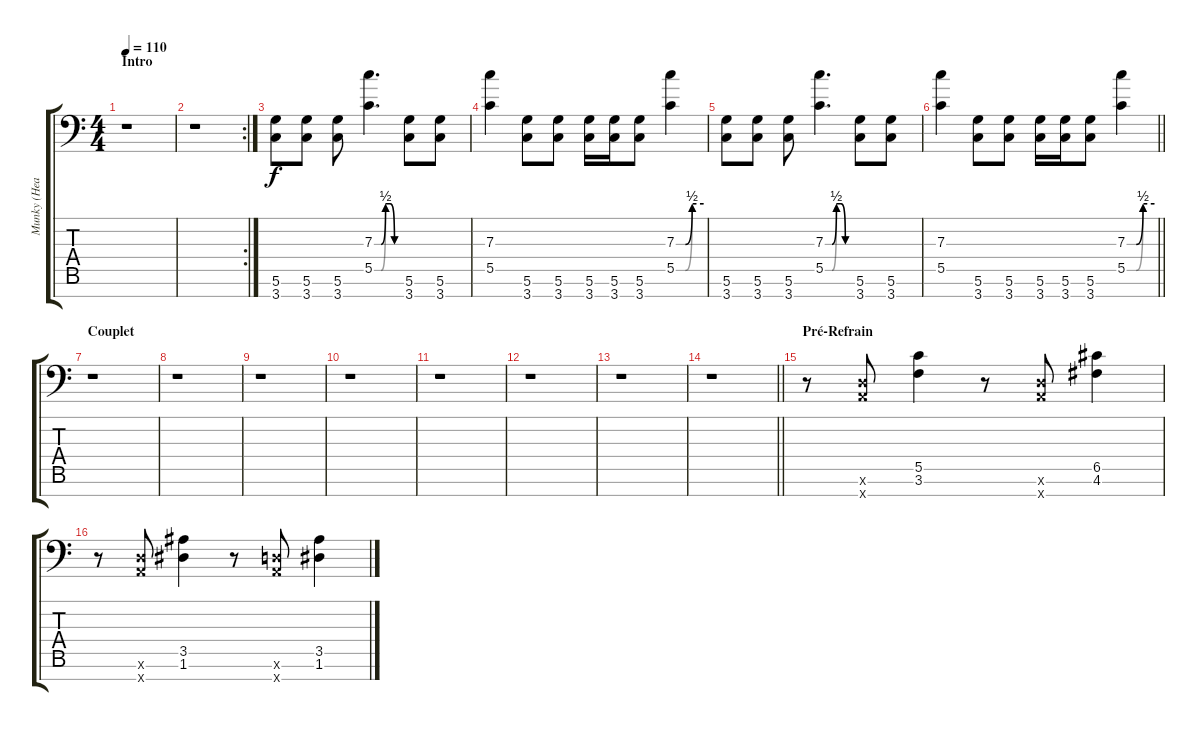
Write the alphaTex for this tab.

\track ("Munky (Head parts.)" "Munky (Hea") {instrument distortionguitar}
\staff {score tabs}
\tuning (D4 A3 F3 C3 G2 D2 A1) {hide}
\ts (4 4)
\section ("" "Intro")
\tempo 110
\clef f4
\ks c
r.1{dy f instrument distortionguitar} |
\rc 2
r.1 |
(5.6 3.7).8 (5.6 3.7).8 (5.6 3.7).8 (7.3{be (custom 0 0 15 0 25 2 35 2 45 0 60 0)} 5.5{be (custom 0 0 15 0 25 2 35 2 45 0 60 0)}).4{d} (5.6 3.7).8 (5.6 3.7).8 |
(7.3 5.5).4 (5.6 3.7).8 (5.6 3.7).8 (5.6 3.7).16 (5.6 3.7).16 (5.6 3.7).8 (7.3{be (custom 0 0 20 0 35 2 60 2)} 5.5{be (custom 0 0 20 0 35 2 60 2)}).4 |
(5.6 3.7).8 (5.6 3.7).8 (5.6 3.7).8 (7.3{be (custom 0 0 15 0 25 2 35 2 45 0 60 0)} 5.5{be (custom 0 0 15 0 25 2 35 2 45 0 60 0)}).4{d} (5.6 3.7).8 (5.6 3.7).8 |
\barLineRight lightlight
(7.3 5.5).4 (5.6 3.7).8 (5.6 3.7).8 (5.6 3.7).16 (5.6 3.7).16 (5.6 3.7).8 (7.3{be (custom 0 0 20 0 35 2 60 2)} 5.5{be (custom 0 0 20 0 35 2 60 2)}).4 |
\section ("" "Couplet")
r.1 |
r.1 |
r.1 |
r.1 |
r.1 |
r.1 |
r.1 |
\barLineRight lightlight
r.1 |
\section ("" "Pré-Refrain")
r.8 (0.6{x} 0.7{x}).8 (5.5 3.6).4 r.8 (0.6{x} 0.7{x}).8 (6.5 4.6).4 |
r.8 (0.6{x} 0.7{x}).8 (3.5 1.6).4 r.8 (0.6{x} 0.7{x}).8 (3.5 1.6).4
